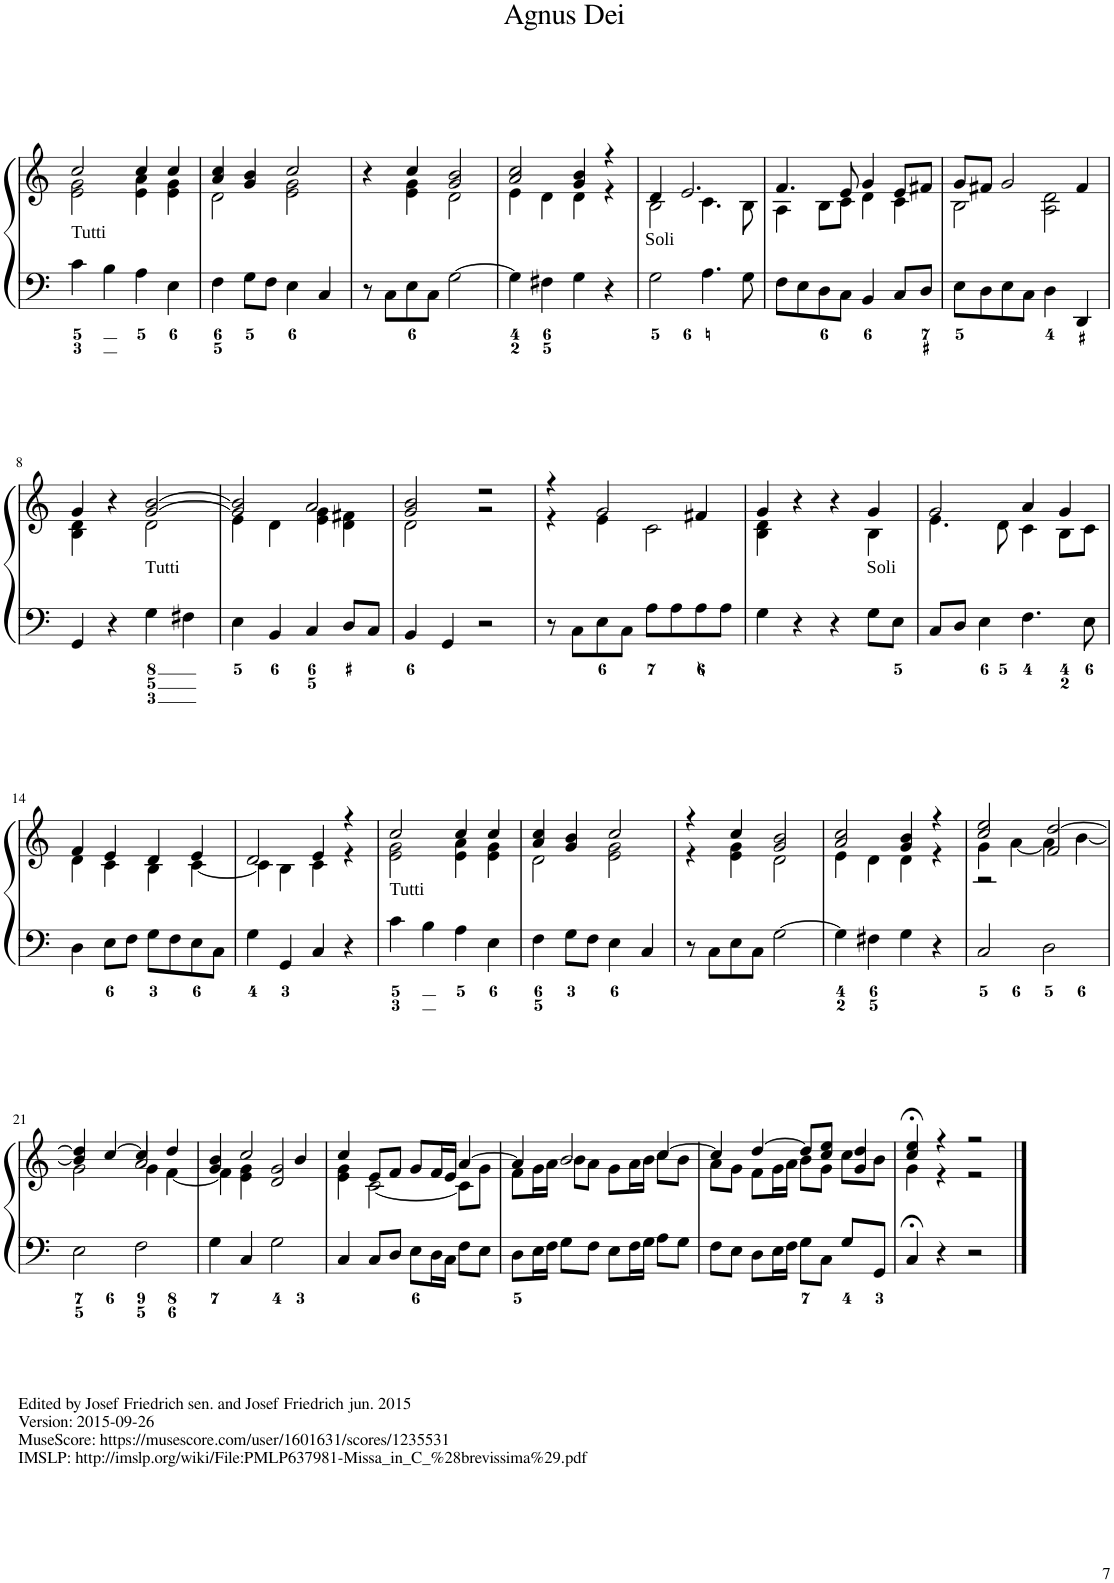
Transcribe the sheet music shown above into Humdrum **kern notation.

**kern	**kern
*part1	*part1
*staff2	*staff1
*I"Organo	*
*I'Org.	*
!!LO:PB:g=z
*clefF4	*clefG2
*k[]	*k[]
*M4/4	*M4/4
*met(c)	*met(c)
=1	=1
*	*^
!LO:TX:a:t=Tutti	!	!
4c\	2cc/	2e\ 2g\
4B\	.	.
4A\	4cc/	4e\ 4a\
4E\	4cc/	4e\ 4g\
=2	=2	=2
4F\	4a/ 4cc/	2d\
8G\L	4g/ 4b/	.
8F\J	.	.
4E\	2cc/	2e\ 2g\
4C/	.	.
=3	=3	=3
8r	4r	4ryy
8C\L	.	.
8E\	4cc/	4e\ 4g\
8C\J	.	.
[2G\	2g/ 2b/	2d\
=4	=4	=4
4G\]	2a/ 2cc/	4e\
4F#X\	.	4d\
4G\	4g/ 4b/	4d\
4r	4r	4r
=5	=5	=5
!LO:TX:a:t=Soli	!	!
2G\	4d/	2B\
.	2.e/	.
4.A\	.	4.c\
8G\	.	8B\
=6	=6	=6
8F\L	4.f/	4A\
8E\	.	.
8D\	.	8B\L
8C\J	8e/	8c\J
4BB/	4g/	4d\
8C/L	8e/L	4c\
8D/J	8f#X/J	.
=7	=7	=7
8E\L	8g/L	2B\
8D\	8f#X/J	.
8E\	2g/	.
8C\J	.	.
4D\	.	2A\ 2d\
4DD/	4f#/	.
!!LO:LB:g=z	!!
=8	=8	=8
4GG/	4g/	4B\ 4d\
4r	4r	4ryy
!LO:TX:a:t=Tutti	!	!
4G\	[2g/ [2b/	2d\
4F#X\	.	.
=9	=9	=9
4E\	2g/] 2b/]	4e\
4BB/	.	4d\
4C/	2a/	4e\ 4g\
8D/L	.	4d\ 4f#X\
8C/J	.	.
=10	=10	=10
4BB/	2g/ 2b/	2d\
4GG/	.	.
2r	2r	2r
=11	=11	=11
8r	4r	4r
8C\L	.	.
8E\	2g/	4e\
8C\J	.	.
8A\L	.	2c\
8A\	.	.
8A\	4f#X/	.
8A\J	.	.
=12	=12	=12
4G\	4g/	4B\ 4d\
4r	4r	2ryy
4r	4r	.
!LO:TX:a:t=Soli	!	!
8G\L	4g/	4B\
8E\J	.	.
=13	=13	=13
8C/L	2g/	4.e\
8D/J	.	.
4E\	.	.
.	.	8d\
4.F\	4a/	4c\
.	4g/	8B\L
8E\	.	8c\J
!!LO:LB:g=z	!!
=14	=14	=14
4D\	4f/	4d\
8E\L	4e/	4c\
8F\J	.	.
8G\L	4d/	4B\
8F\	.	.
8E\	4e/	[4c\
8C\J	.	.
=15	=15	=15
4G\	2d/	4c\]
4GG/	.	4B\
4C/	4e/	4c\
4r	4r	4r
=16	=16	=16
!LO:TX:a:t=Tutti	!	!
4c\	2cc/	2e\ 2g\
4B\	.	.
4A\	4cc/	4e\ 4a\
4E\	4cc/	4e\ 4g\
=17	=17	=17
4F\	4a/ 4cc/	2d\
8G\L	4g/ 4b/	.
8F\J	.	.
4E\	2cc/	2e\ 2g\
4C/	.	.
=18	=18	=18
8r	4r	4r
8C\L	.	.
8E\	4cc/	4e\ 4g\
8C\J	.	.
[2G\	2g/ 2b/	2d\
=19	=19	=19
4G\]	2a/ 2cc/	4e\
4F#X\	.	4d\
4G\	4g/ 4b/	4d\
4r	4r	4r
=20	=20	=20
*	*	*^
2C/	2cc/ 2ee/	4g\	2r
.	.	[4a\	.
2D\	[2dd/	4a\]	2f/
.	.	[4b\	.
!!LO:LB:g=z	!!	!!
=21	=21	=21	=21
2E\	4b/] 4dd/]	2g\	2ryy
.	[4cc/	.	.
2F\	4cc/]	4g\	2a/
.	4dd/	[4f\	.
=22	=22	=22	=22
4G\	4g/ 4b/	4f\]	2ryy
4C/	2cc/	4e\ 4g\	.
2G\	.	2ryy	2d/ 2g/
.	4b/	.	.
*	*	*v	*v
=23	=23	=23
4C/	4cc/	4e\ 4g\
8C/L	8e/L	[2c\
8D/J	8f/J	.
8E\L	8g/L	.
16D\L	16f/L	.
16C\JJ	16e/JJ	.
8F\L	[4a/	8c\L]
8E\J	.	8g\J
=24	=24	=24
8D\L	4a/]	8f\L
16E\L	.	16g\L
16F\JJ	.	16a\JJ
8G\L	2b/	8b\L
8F\J	.	8a\J
8E\L	.	8g\L
16F\L	.	16a\L
16G\JJ	.	16b\JJ
8A\L	[4cc/	8cc\L
8G\J	.	8b\J
=25	=25	=25
8F\L	4cc/]	8a\L
8E\J	.	8g\J
8D\L	[4dd/	8f\L
16E\L	.	16g\L
16F\JJ	.	16a\JJ
8G\L	8dd/L]	8b\L
8C\J	8cc/ 8ee/J	8g\J
8G/L	4g/ 4dd/	8cc\L
8GG/J	.	8b\J
=26	=26	=26
4C;</	4cc/;< 4ee/;<	4g\
4r	4r	4r
2r	2r	2r
*	*v	*v
==	==
*-	*-
